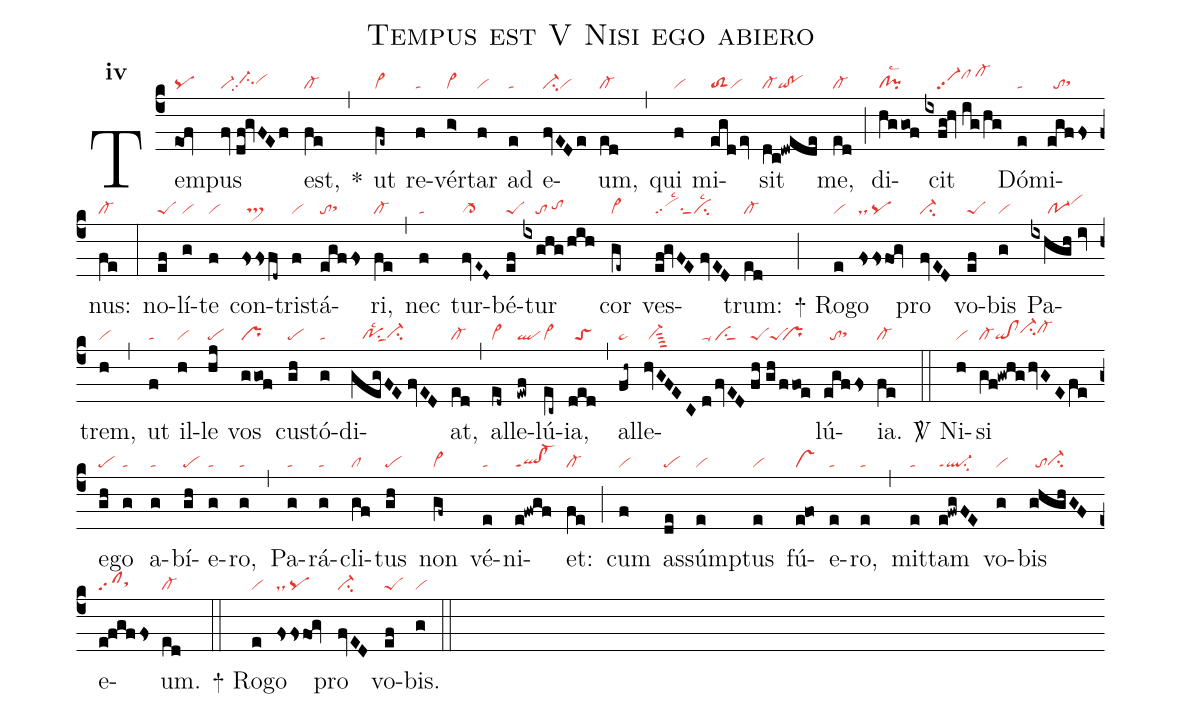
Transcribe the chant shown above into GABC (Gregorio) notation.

name:Tempus est V Nisi ego abiero;
office-part:re;
mode:4;
nabc-lines:1;
%%
initial-style: 1;
name:Tempus est ut revertar;
mode: 4;
office-part: Responsorium;
annotation: Resp.;
annotation: iv;
nabc-lines:1;
%%
(c4) Tem(eof|pq)pus(fv//df!gvFEf|vi-/ci-hhpp2vihh) est,(fe|cl-) <sp>*</sp>(,) ut(fe~|vi>) re(f|ta)vér(g>|vi>)tar(f|vi) ad(e|ta) e(fvEDe|ci-vi)um,(ed|cl-) (,) qui(f|vi) mi(egd/ev|toS2vi)sit(dc!dwede|cl-qi!po) me,(ed|cl-) (;) di(hg/gof|cl!pilsc2)cit(ixfg@hv//ig/hg|////vi-pp2clhj/cl-hk) Dó(e|ta)mi(egffs|//tosthh)nus:(fe|cl-) (:) no(ef|peS)lí(g|vi)te(f|vi) con(fssfd~|//ts>)tris(f|vi)tá(egffs|tosthh)ri,(fe|cl-) (,) nec(f|ta) tur(fvE~D~|cl->)bé(ef|peS)tur(ixghg/hih|////to/tohh) cor(ge~|vi>) ves(ef!gvFE//fvED|scsu1sut1lsc2cilsc2)trum:(ed|cl-) (;)

<sp>+</sp> Ro(e|vi)go(fssfog|ds/pq) pro(fvED|ci-) vo(ef|peS)bis(g|vi) Pa(ixhgh//iv|/////po-1vihj)trem,(h|vi) (,) ut(f|ta) il(h|vi)le(hj|pe) vos(ggof|pr) cus(gh|pe)tó(g|ta)di(gegFE//fvED|///polsc2su1sut1ci-hg)at,(ed|cl-) (,) al(ed~|vi>)le(ewf|ql)lú(ec~|vi>){ia},(ded|//toS) (,) al(fh~|pe~)le(hvGFEC//|/vi-sut4//|d/fvED//|ta-/visu1sut1|fh//gh/ffoe|peSpeS``pr)lú(egffs|//tosthh){ia}.(fe|cl-) (::)

<sp>V/</sp> Ni(h|vi)si(gf!gwhghvGEfe|cl-qi!clci-hicl-hi) e(gh|pe)go(g|ta) a(g|ta)bí(gh|pe)e(g|ta)ro,(g|ta) (,) Pa(g|ta)rá(g|ta)cli(gf|cl)tus(gh|pe) non(gf~|cl~) vé(e|ta)ni(e!fwgf|ql!cl-ppt1)et:(fe|cl-) (;) cum(f|vi) as(de|pe)súm(e|vi)ptus(e|vi) fú(e@fo|vs)e(e|ta)ro,(e|ta) (,) mit(e|ta)tam(e!fwgFE|ql-ppt1su2) vo(g|vi)bis(ghghGF|//toci-hg) e(e!fgffs|clpp2sthh)um.(ed|cl-) (::)

<sp>+</sp> Ro(e|vi)go(fssfog|ds/pq) pro(fvED|ci-) vo(ef|peS)bis.(g|vi) (::)
